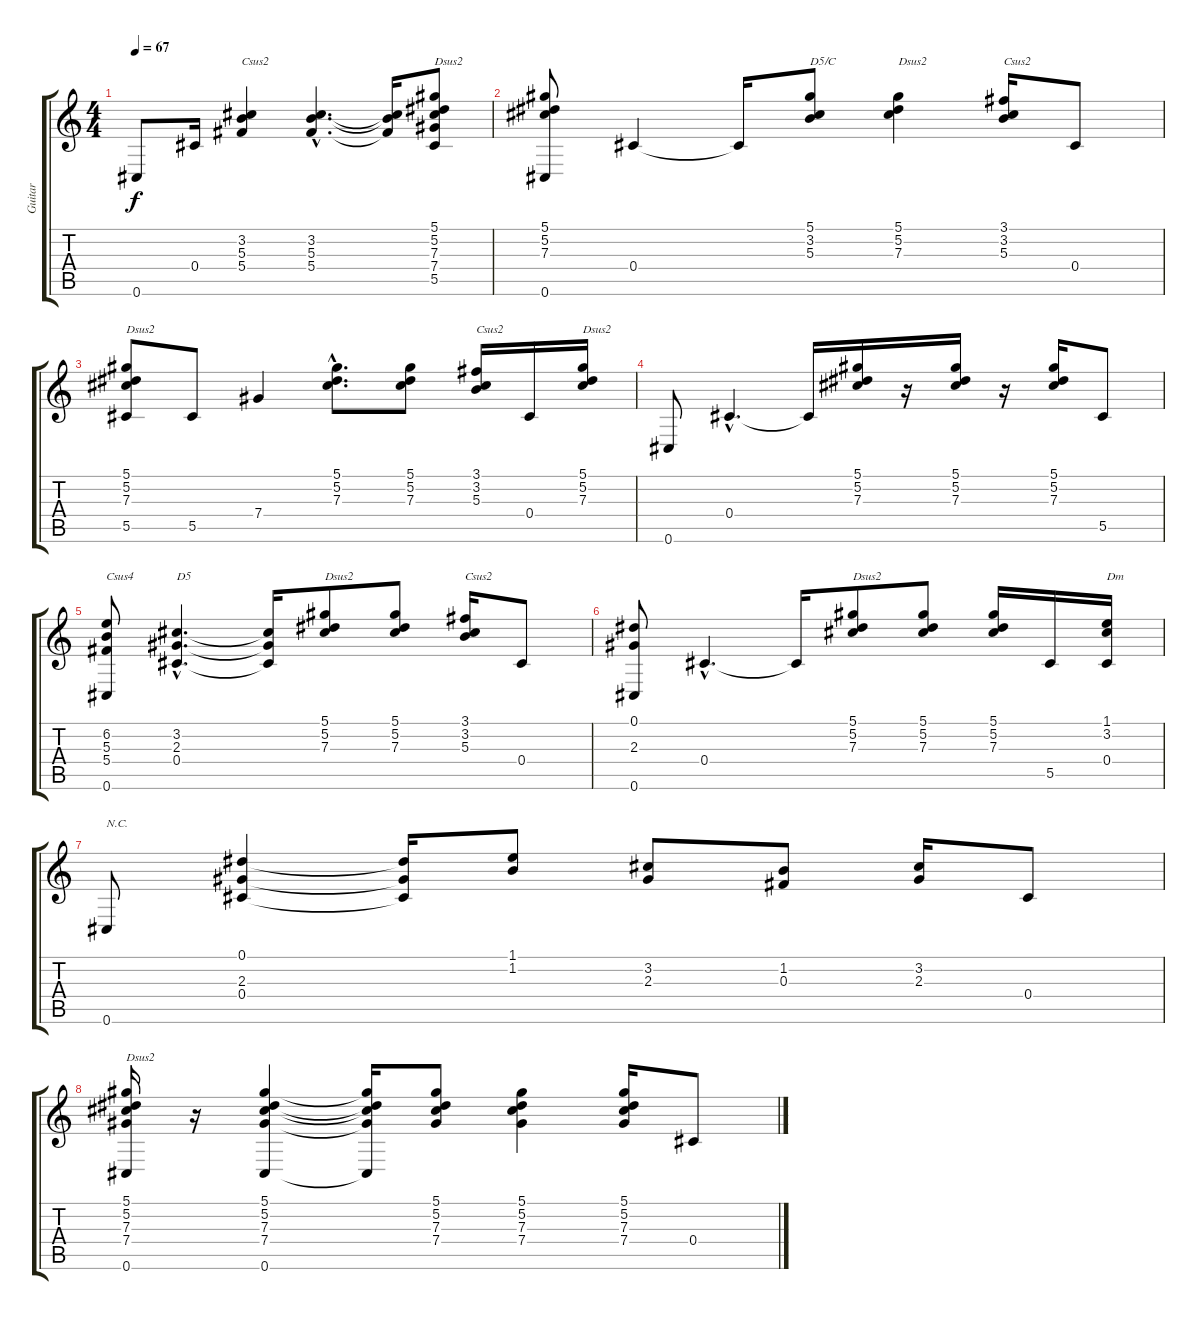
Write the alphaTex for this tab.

\track ("Guitar" "Guitar") {instrument acousticguitarnylon}
\staff {score tabs}
\tuning (Eb4 Bb3 Gb3 Db3 Ab2 Db2) {hide}
\ts (4 4)
\tempo 67
\clef g2
\ks c
0.6.8{dy f} 0.4.16 (3.2 5.3 5.4).4{txt "Csus2"} (3.2{hac} 5.3{hac} 5.4{hac}).4{d} (3.2{t} 5.3{t} 5.4{t}).16 (5.1 5.2 7.3 7.4 5.5).8{txt "Dsus2"} |
(5.1 5.2 7.3 0.6).8 0.4.4 0.4{t}.16 (5.1 3.2 5.3).8{txt "D5/C"} (5.1 5.2 7.3).4{txt "Dsus2"} (3.1 3.2 5.3).16{txt "Csus2"} 0.4.8 |
(5.1 5.2 7.3 5.5).8{txt "Dsus2"} 5.5.8 7.4.4 (5.1{hac} 5.2{hac} 7.3{hac}).8{d} (5.1 5.2 7.3).8 (3.1 3.2 5.3).16{txt "Csus2"} 0.4.16 (5.1 5.2 7.3).16{txt "Dsus2"} |
0.6.8 0.4{hac}.4{d} 0.4{t}.16 (5.1 5.2 7.3).16 r.16 (5.1 5.2 7.3).16 r.16 (5.1 5.2 7.3).16 5.5.8 |
(6.2 5.3 5.4 0.6).8{txt "Csus4"} (3.2{hac} 2.3{hac} 0.4{hac}).4{d txt "D5"} (3.2{t} 2.3{t} 0.4{t}).16 (5.1 5.2 7.3).8{txt "Dsus2"} (5.1 5.2 7.3).8 (3.1 3.2 5.3).16{txt "Csus2"} 0.4.8 |
(0.1 2.3 0.6).8 0.4{hac}.4{d} 0.4{t}.16 (5.1 5.2 7.3).8{txt "Dsus2"} (5.1 5.2 7.3).8 (5.1 5.2 7.3).16 5.5.16 (1.1 3.2 0.4).16{txt "Dm"} |
0.6.8{txt "N.C."} (0.1 2.3 0.4).4 (0.1{t} 2.3{t} 0.4{t}).16 (1.1 1.2).8 (3.2 2.3).8 (1.2 0.3).8 (3.2 2.3).16 0.4.8 |
(5.1 5.2 7.3 7.4 0.6).16{txt "Dsus2"} r.16 (5.1 5.2 7.3 7.4 0.6).4 (5.1{t} 5.2{t} 7.3{t} 7.4{t} 0.6{t}).16 (5.1 5.2 7.3 7.4).8 (5.1 5.2 7.3 7.4).4 (5.1 5.2 7.3 7.4).16 0.4.8
